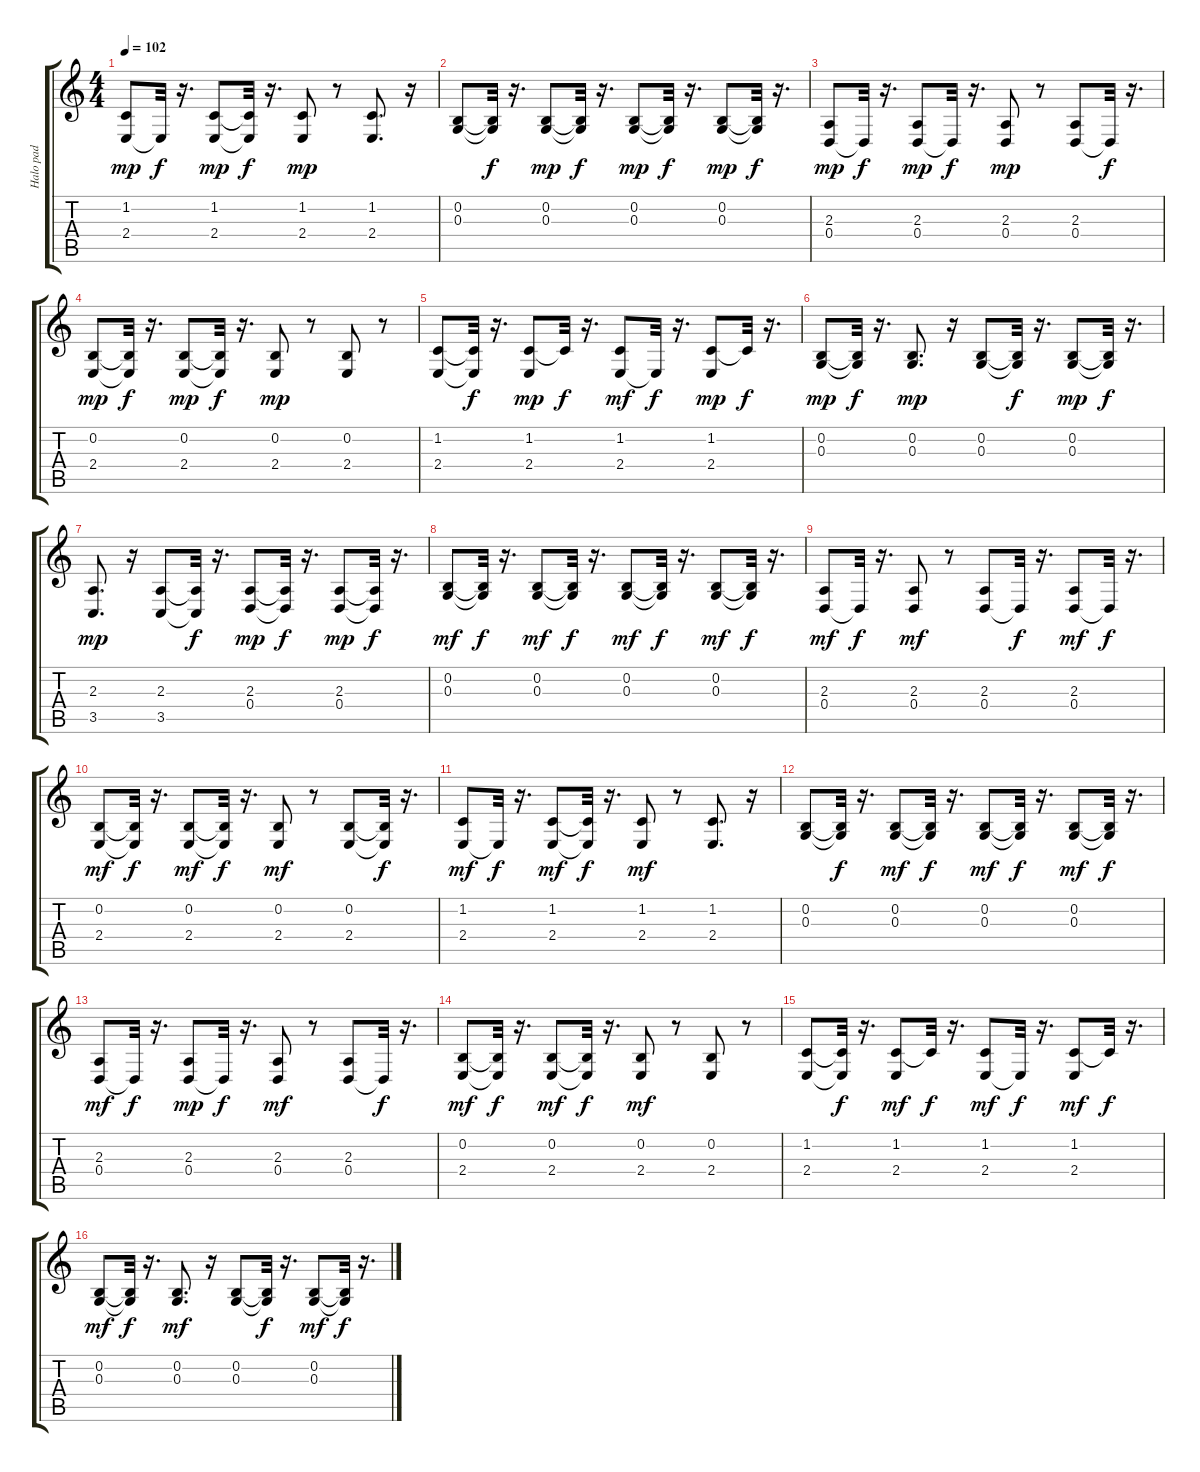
\track ("Halo pad" "Halo pad") {instrument pad7halo}
\staff {score tabs}
\tuning (E4 B3 G3 D3 A2 E2) {hide}
\ts (4 4)
\tempo 102
\clef g2
\ks c
(1.2 2.4).8{dy mp} 2.4{t}.32{dy f} r.16{d} (1.2 2.4).8{dy mp} (1.2{t} 2.4{t}).32{dy f} r.16{d} (1.2 2.4).8{dy mp} r.8 (1.2 2.4).8{d} r.16 |
(0.2 0.3).8 (0.2{t} 0.3{t}).32{dy f} r.16{d} (0.2 0.3).8{dy mp} (0.2{t} 0.3{t}).32{dy f} r.16{d} (0.2 0.3).8{dy mp} (0.2{t} 0.3{t}).32{dy f} r.16{d} (0.2 0.3).8{dy mp} (0.2{t} 0.3{t}).32{dy f} r.16{d} |
(2.3 0.4).8{dy mp} 0.4{t}.32{dy f} r.16{d} (2.3 0.4).8{dy mp} 0.4{t}.32{dy f} r.16{d} (2.3 0.4).8{dy mp} r.8 (2.3 0.4).8 0.4{t}.32{dy f} r.16{d} |
(0.2 2.4).8{dy mp} (0.2{t} 2.4{t}).32{dy f} r.16{d} (0.2 2.4).8{dy mp} (0.2{t} 2.4{t}).32{dy f} r.16{d} (0.2 2.4).8{dy mp} r.8 (0.2 2.4).8 r.8 |
(1.2 2.4).8 (1.2{t} 2.4{t}).32{dy f} r.16{d} (1.2 2.4).8{dy mp} 1.2{t}.32{dy f} r.16{d} (1.2 2.4).8{dy mf} 2.4{t}.32{dy f} r.16{d} (1.2 2.4).8{dy mp} 1.2{t}.32{dy f} r.16{d} |
(0.2 0.3).8{dy mp} (0.2{t} 0.3{t}).32{dy f} r.16{d} (0.2 0.3).8{d dy mp} r.16 (0.2 0.3).8 (0.2{t} 0.3{t}).32{dy f} r.16{d} (0.2 0.3).8{dy mp} (0.2{t} 0.3{t}).32{dy f} r.16{d} |
(2.3 3.5).8{d dy mp} r.16 (2.3 3.5).8 (2.3{t} 3.5{t}).32{dy f} r.16{d} (2.3 0.4).8{dy mp} (2.3{t} 0.4{t}).32{dy f} r.16{d} (2.3 0.4).8{dy mp} (2.3{t} 0.4{t}).32{dy f} r.16{d} |
(0.2 0.3).8{dy mf} (0.2{t} 0.3{t}).32{dy f} r.16{d} (0.2 0.3).8{dy mf} (0.2{t} 0.3{t}).32{dy f} r.16{d} (0.2 0.3).8{dy mf} (0.2{t} 0.3{t}).32{dy f} r.16{d} (0.2 0.3).8{dy mf} (0.2{t} 0.3{t}).32{dy f} r.16{d} |
(2.3 0.4).8{dy mf} 0.4{t}.32{dy f} r.16{d} (2.3 0.4).8{dy mf} r.8 (2.3 0.4).8 0.4{t}.32{dy f} r.16{d} (2.3 0.4).8{dy mf} 0.4{t}.32{dy f} r.16{d} |
(0.2 2.4).8{dy mf} (0.2{t} 2.4{t}).32{dy f} r.16{d} (0.2 2.4).8{dy mf} (0.2{t} 2.4{t}).32{dy f} r.16{d} (0.2 2.4).8{dy mf} r.8 (0.2 2.4).8 (0.2{t} 2.4{t}).32{dy f} r.16{d} |
(1.2 2.4).8{dy mf} 2.4{t}.32{dy f} r.16{d} (1.2 2.4).8{dy mf} (1.2{t} 2.4{t}).32{dy f} r.16{d} (1.2 2.4).8{dy mf} r.8 (1.2 2.4).8{d} r.16 |
(0.2 0.3).8 (0.2{t} 0.3{t}).32{dy f} r.16{d} (0.2 0.3).8{dy mf} (0.2{t} 0.3{t}).32{dy f} r.16{d} (0.2 0.3).8{dy mf} (0.2{t} 0.3{t}).32{dy f} r.16{d} (0.2 0.3).8{dy mf} (0.2{t} 0.3{t}).32{dy f} r.16{d} |
(2.3 0.4).8{dy mf} 0.4{t}.32{dy f} r.16{d} (2.3 0.4).8{dy mp} 0.4{t}.32{dy f} r.16{d} (2.3 0.4).8{dy mf} r.8 (2.3 0.4).8 0.4{t}.32{dy f} r.16{d} |
(0.2 2.4).8{dy mf} (0.2{t} 2.4{t}).32{dy f} r.16{d} (0.2 2.4).8{dy mf} (0.2{t} 2.4{t}).32{dy f} r.16{d} (0.2 2.4).8{dy mf} r.8 (0.2 2.4).8 r.8 |
(1.2 2.4).8 (1.2{t} 2.4{t}).32{dy f} r.16{d} (1.2 2.4).8{dy mf} 1.2{t}.32{dy f} r.16{d} (1.2 2.4).8{dy mf} 2.4{t}.32{dy f} r.16{d} (1.2 2.4).8{dy mf} 1.2{t}.32{dy f} r.16{d} |
(0.2 0.3).8{dy mf} (0.2{t} 0.3{t}).32{dy f} r.16{d} (0.2 0.3).8{d dy mf} r.16 (0.2 0.3).8 (0.2{t} 0.3{t}).32{dy f} r.16{d} (0.2 0.3).8{dy mf} (0.2{t} 0.3{t}).32{dy f} r.16{d}
